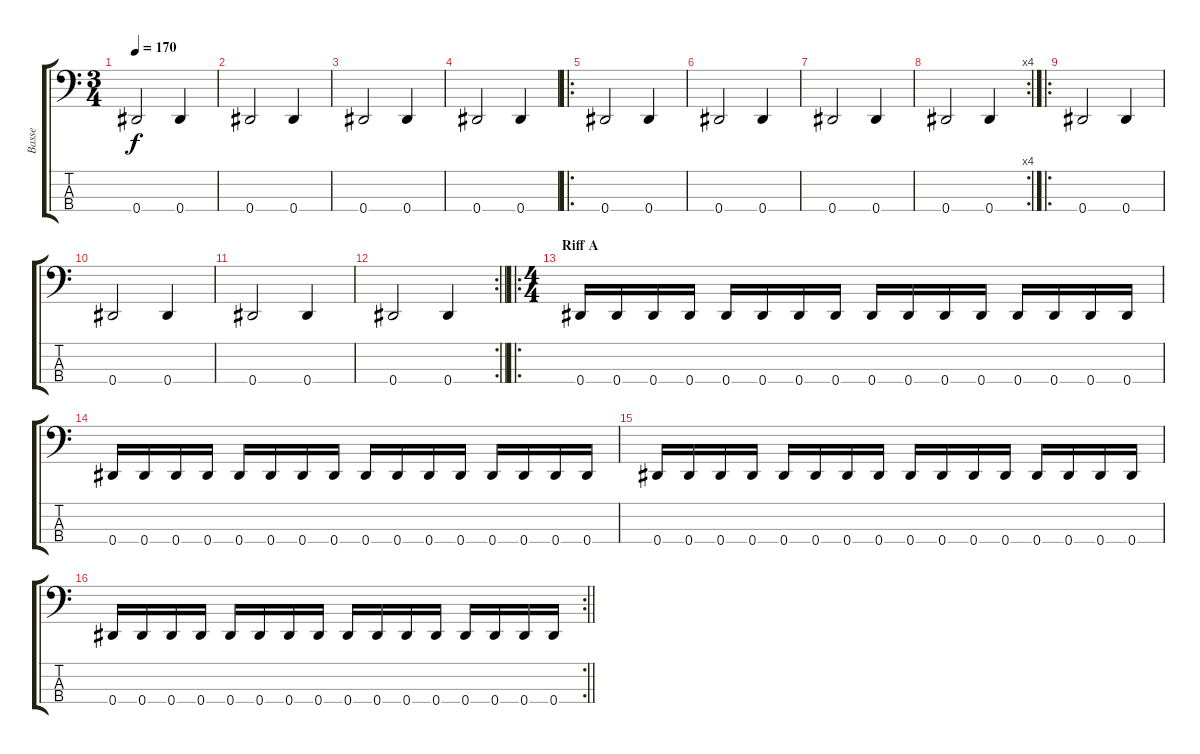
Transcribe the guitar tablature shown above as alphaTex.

\track ("Basse" "Basse") {instrument electricbassfinger}
\staff {score tabs}
\tuning (Gb2 Db2 Ab1 Eb1) {hide}
\ts (3 4)
\tempo 170
\clef f4
\ks c
0.4.2{dy f} 0.4.4 |
0.4.2 0.4.4 |
0.4.2 0.4.4 |
0.4.2 0.4.4 |
\ro
0.4.2 0.4.4 |
0.4.2 0.4.4 |
0.4.2 0.4.4 |
\rc 4
0.4.2 0.4.4 |
\ro
0.4.2 0.4.4 |
0.4.2 0.4.4 |
0.4.2 0.4.4 |
\rc 2
\barLineRight lightlight
0.4.2 0.4.4 |
\ro
\ts (4 4)
\section ("" "Riff A")
0.4.16 0.4.16 0.4.16 0.4.16 0.4.16 0.4.16 0.4.16 0.4.16 0.4.16 0.4.16 0.4.16 0.4.16 0.4.16 0.4.16 0.4.16 0.4.16 |
0.4.16 0.4.16 0.4.16 0.4.16 0.4.16 0.4.16 0.4.16 0.4.16 0.4.16 0.4.16 0.4.16 0.4.16 0.4.16 0.4.16 0.4.16 0.4.16 |
0.4.16 0.4.16 0.4.16 0.4.16 0.4.16 0.4.16 0.4.16 0.4.16 0.4.16 0.4.16 0.4.16 0.4.16 0.4.16 0.4.16 0.4.16 0.4.16 |
\rc 2
\barLineRight lightlight
0.4.16 0.4.16 0.4.16 0.4.16 0.4.16 0.4.16 0.4.16 0.4.16 0.4.16 0.4.16 0.4.16 0.4.16 0.4.16 0.4.16 0.4.16 0.4.16
